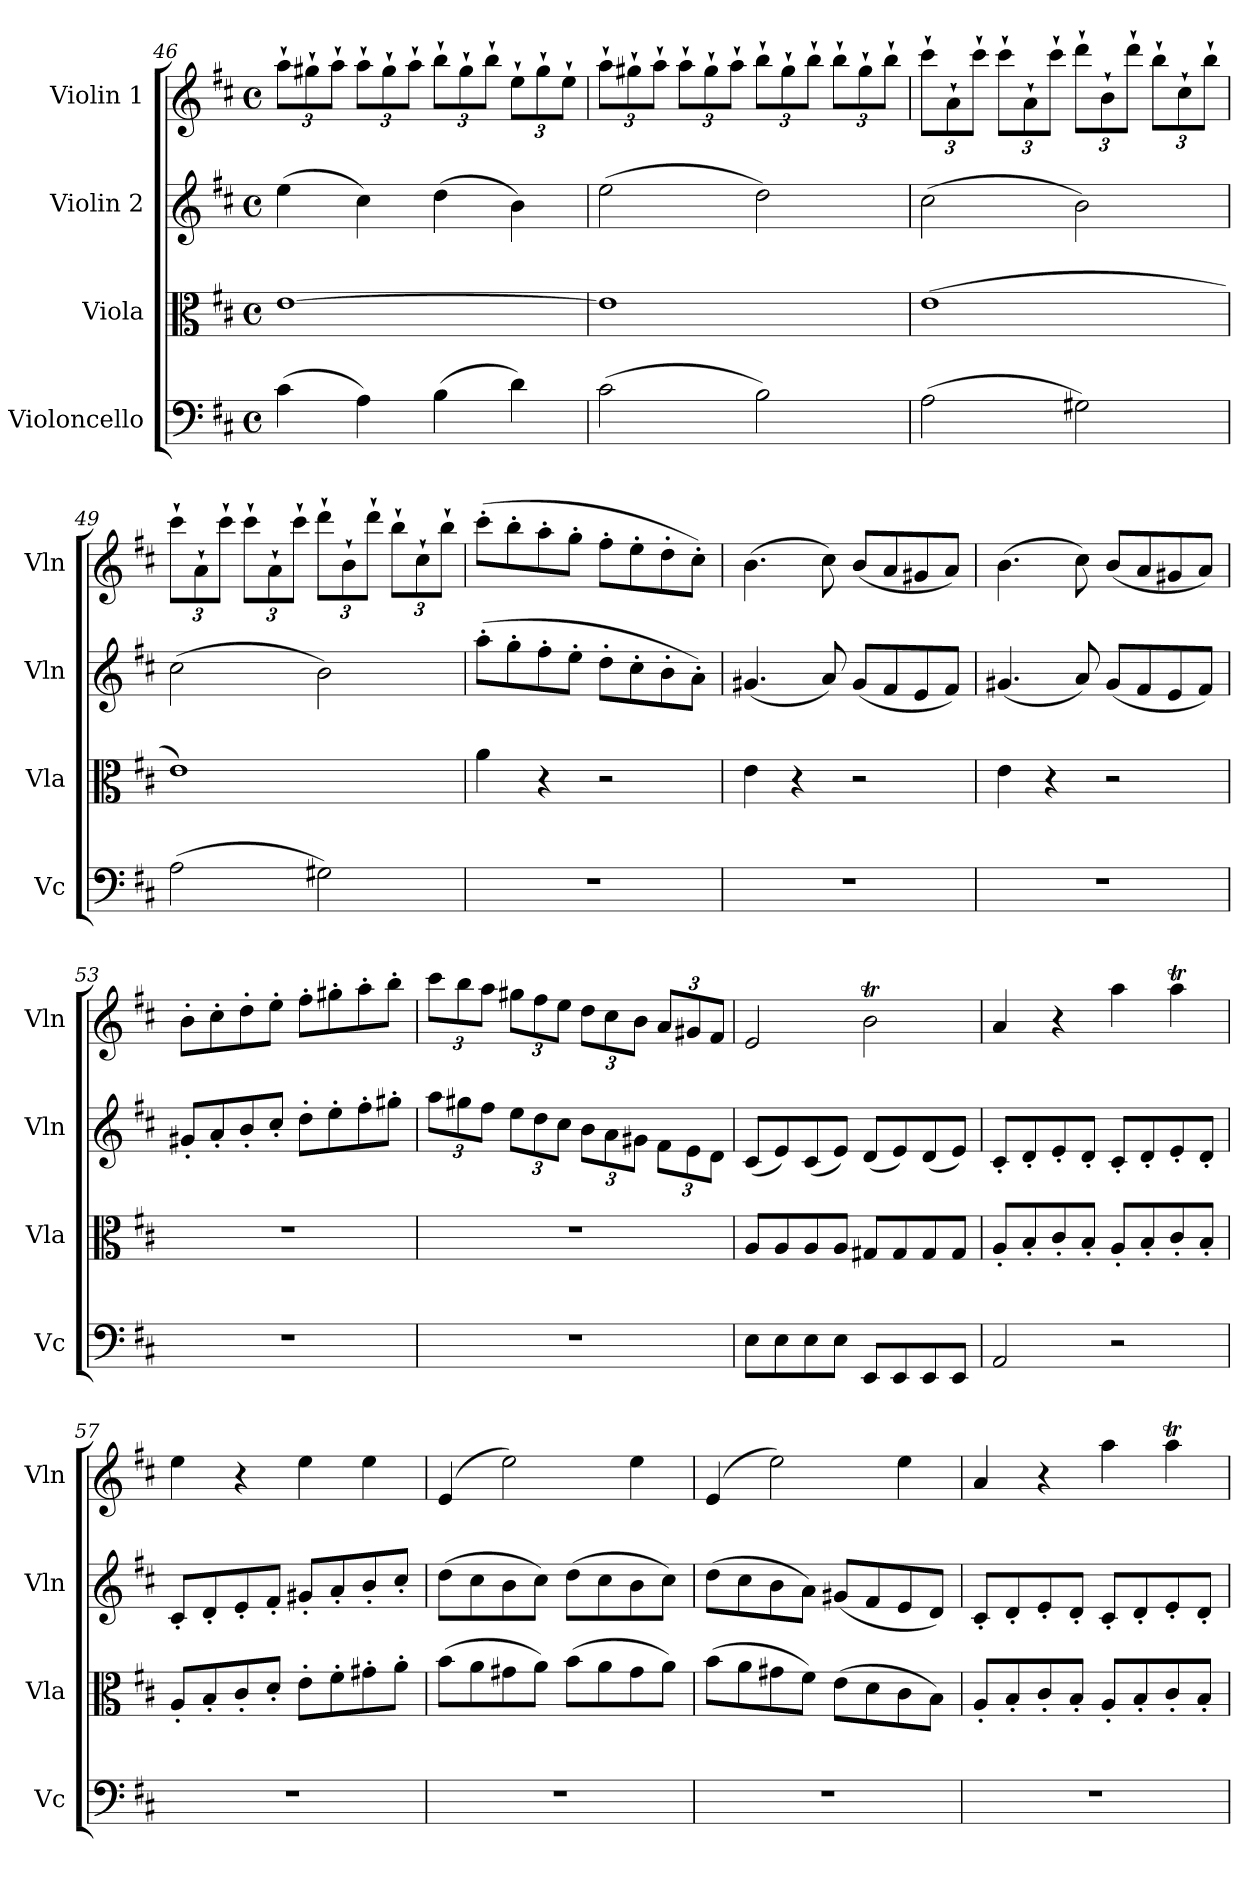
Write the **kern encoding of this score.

**kern	**kern	**kern	**kern
*part4	*part3	*part2	*part1
*staff4	*staff3	*staff2	*staff1
*I"Violoncello	*I"Viola	*I"Violin 2	*I"Violin 1
*I'Vc	*I'Vla	*I'Vln	*I'Vln
*clefF4	*clefC3	*clefG2	*clefG2
*k[f#c#]	*k[f#c#]	*k[f#c#]	*k[f#c#]
*M4/4	*M4/4	*M4/4	*M4/4
*met(c)	*met(c)	*met(c)	*met(c)
*	*	*	*Xbrackettup
=46	=46	=46	=46
(>4c#\	[1e	(>4ee\	12aa`\L
.	.	.	12gg#X`\
.	.	.	12aa`\J
4A\)	.	4cc#\)	12aa`\L
.	.	.	12gg#`\
.	.	.	12aa`\J
(>4B\	.	(>4dd\	12bb`\L
.	.	.	12gg#`\
.	.	.	12bb`\J
4d\)	.	4b\)	12ee`\L
.	.	.	12gg#`\
.	.	.	12ee`\J
=47	=47	=47	=47
(>2c#\	1e]	(>2ee\	12aa`\L
.	.	.	12gg#X`\
.	.	.	12aa`\J
.	.	.	12aa`\L
.	.	.	12gg#`\
.	.	.	12aa`\J
2B\)	.	2dd\)	12bb`\L
.	.	.	12gg#`\
.	.	.	12bb`\J
.	.	.	12bb`\L
.	.	.	12gg#`\
.	.	.	12bb`\J
!!LO:LB:g=z
=48	=48	=48	=48
(>2A\	(>1e	(>2cc#\	12ccc#`\L
.	.	.	12a`\
.	.	.	12ccc#`\J
.	.	.	12ccc#`\L
.	.	.	12a`\
.	.	.	12ccc#`\J
2G#X\)	.	2b\)	12ddd`\L
.	.	.	12b`\
.	.	.	12ddd`\J
.	.	.	12bb`\L
.	.	.	12cc#`\
.	.	.	12bb`\J
=49	=49	=49	=49
(>2A\	1e)	(>2cc#\	12ccc#`\L
.	.	.	12a`\
.	.	.	12ccc#`\J
.	.	.	12ccc#`\L
.	.	.	12a`\
.	.	.	12ccc#`\J
2G#X\)	.	2b\)	12ddd`\L
.	.	.	12b`\
.	.	.	12ddd`\J
.	.	.	12bb`\L
.	.	.	12cc#`\
.	.	.	12bb`\J
=50	=50	=50	=50
1r	4a\	(>8aa'\L	(>8ccc#'\L
.	.	8gg'\	8bb'\
.	4r	8ff#'\	8aa'\
.	.	8ee'\J	8gg'\J
.	2r	8dd'\L	8ff#'\L
.	.	8cc#'\	8ee'\
.	.	8b'\	8dd'\
.	.	8a'\J)	8cc#'\J)
=51	=51	=51	=51
1r	4e\	(<4.g#X/	(>4.b\
.	4r	.	.
.	.	8a/)	8cc#\)
.	2r	(<8g#/L	(<8b/L
.	.	8f#/	8a/
.	.	8e/	8g#X/
.	.	8f#/J)	8a/J)
=52	=52	=52	=52
1r	4e\	(<4.g#X/	(>4.b\
.	4r	.	.
.	.	8a/)	8cc#\)
.	2r	(<8g#/L	(<8b/L
.	.	8f#/	8a/
.	.	8e/	8g#X/
.	.	8f#/J)	8a/J)
=53	=53	=53	=53
1r	1r	8g#X'/L	8b'\L
.	.	8a'/	8cc#'\
.	.	8b'/	8dd'\
.	.	8cc#'/J	8ee'\J
.	.	8dd'\L	8ff#'\L
.	.	8ee'\	8gg#X'\
.	.	8ff#'\	8aa'\
.	.	8gg#X'\J	8bb'\J
=54	=54	=54	=54
*	*	*Xbrackettup	*
1r	1r	12aa\L	12ccc#\L
.	.	12gg#X\	12bb\
.	.	12ff#\J	12aa\J
.	.	12ee\L	12gg#X\L
.	.	12dd\	12ff#\
.	.	12cc#\J	12ee\J
.	.	12b\L	12dd\L
.	.	12a\	12cc#\
.	.	12g#X\J	12b\J
.	.	12f#\L	12a/L
.	.	12e\	12g#X/
.	.	12d\J	12f#/J
!!LO:LB:g=z
=55	=55	=55	=55
8E\L	8A/L	(<8c#/L	2e/
8E\	8A/	8e/)	.
8E\	8A/	(<8c#/	.
8E\J	8A/J	8e/J)	.
8EE/L	8G#X/L	(<8d/L	2bT\
8EE/	8G#/	8e/)	.
8EE/	8G#/	(<8d/	.
8EE/J	8G#/J	8e/J)	.
=56	=56	=56	=56
2AA/	8A'/L	8c#'/L	4a/
.	8B'/	8d'/	.
.	8c#'/	8e'/	4r
.	8B'/J	8d'/J	.
2r	8A'/L	8c#'/L	4aa\
.	8B'/	8d'/	.
.	8c#'/	8e'/	4aaT\
.	8B'/J	8d'/J	.
=57	=57	=57	=57
1r	8A'/L	8c#'/L	4ee\
.	8B'/	8d'/	.
.	8c#'/	8e'/	4r
.	8d'/J	8f#'/J	.
.	8e'\L	8g#X'/L	4ee\
.	8f#'\	8a'/	.
.	8g#X'\	8b'/	4ee\
.	8a'\J	8cc#'/J	.
=58	=58	=58	=58
1r	(>8b\L	(>8dd\L	(>4e/
.	8a\	8cc#\	.
.	8g#X\	8b\	2ee\)
.	8a\J)	8cc#\J)	.
.	(>8b\L	(>8dd\L	.
.	8a\	8cc#\	.
.	8g#\	8b\	4ee\
.	8a\J)	8cc#\J)	.
=59	=59	=59	=59
1r	(>8b\L	(>8dd\L	(>4e/
.	8a\	8cc#\	.
.	8g#X\	8b\	2ee\)
.	8f#\J)	8a\J)	.
.	(>8e\L	(<8g#X/L	.
.	8d\	8f#/	.
.	8c#\	8e/	4ee\
.	8B\J)	8d/J)	.
=60	=60	=60	=60
1r	8A'/L	8c#'/L	4a/
.	8B'/	8d'/	.
.	8c#'/	8e'/	4r
.	8B'/J	8d'/J	.
.	8A'/L	8c#'/L	4aa\
.	8B'/	8d'/	.
.	8c#'/	8e'/	4aaT\
.	8B'/J	8d'/J	.
=	=	=	=
*-	*-	*-	*-
